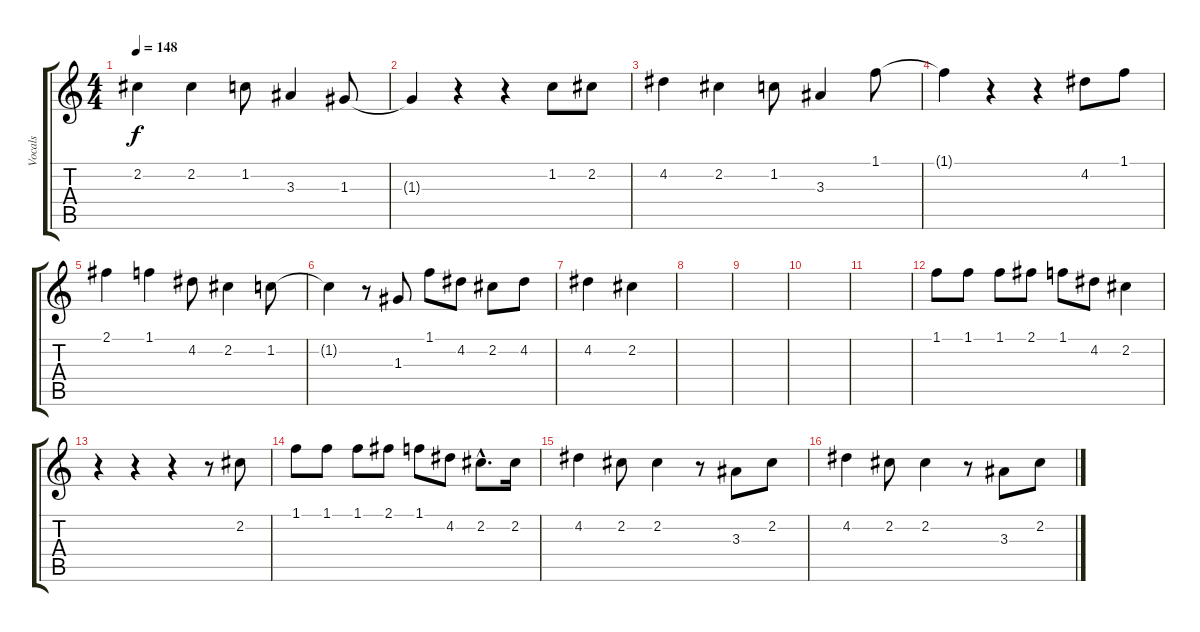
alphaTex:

\track ("Vocals" "Vocals") {instrument acousticguitarnylon}
\staff {score tabs}
\tuning (E4 B3 G3 D3 A2 E2) {hide}
\ts (4 4)
\tempo 148
\clef g2
\ks c
2.2.4{dy f} 2.2.4 1.2.8 3.3.4 1.3.8 |
1.3{t}.4 r.4 r.4 1.2.8 2.2.8 |
4.2.4 2.2.4 1.2.8 3.3.4 1.1.8 |
1.1{t}.4 r.4 r.4 4.2.8 1.1.8 |
2.1.4 1.1.4 4.2.8 2.2.4 1.2.8 |
1.2{t}.4 r.8 1.3.8 1.1.8 4.2.8 2.2.8 4.2.8 |
4.2.4 2.2.4 |
|
|
|
|
1.1.8 1.1.8 1.1.8 2.1.8 1.1.8 4.2.8 2.2.4 |
r.4 r.4 r.4 r.8 2.2.8 |
1.1.8 1.1.8 1.1.8 2.1.8 1.1.8 4.2.8 2.2{hac}.8{d} 2.2.16 |
4.2.4 2.2.8 2.2.4 r.8 3.3.8 2.2.8 |
4.2.4 2.2.8 2.2.4 r.8 3.3.8 2.2.8
